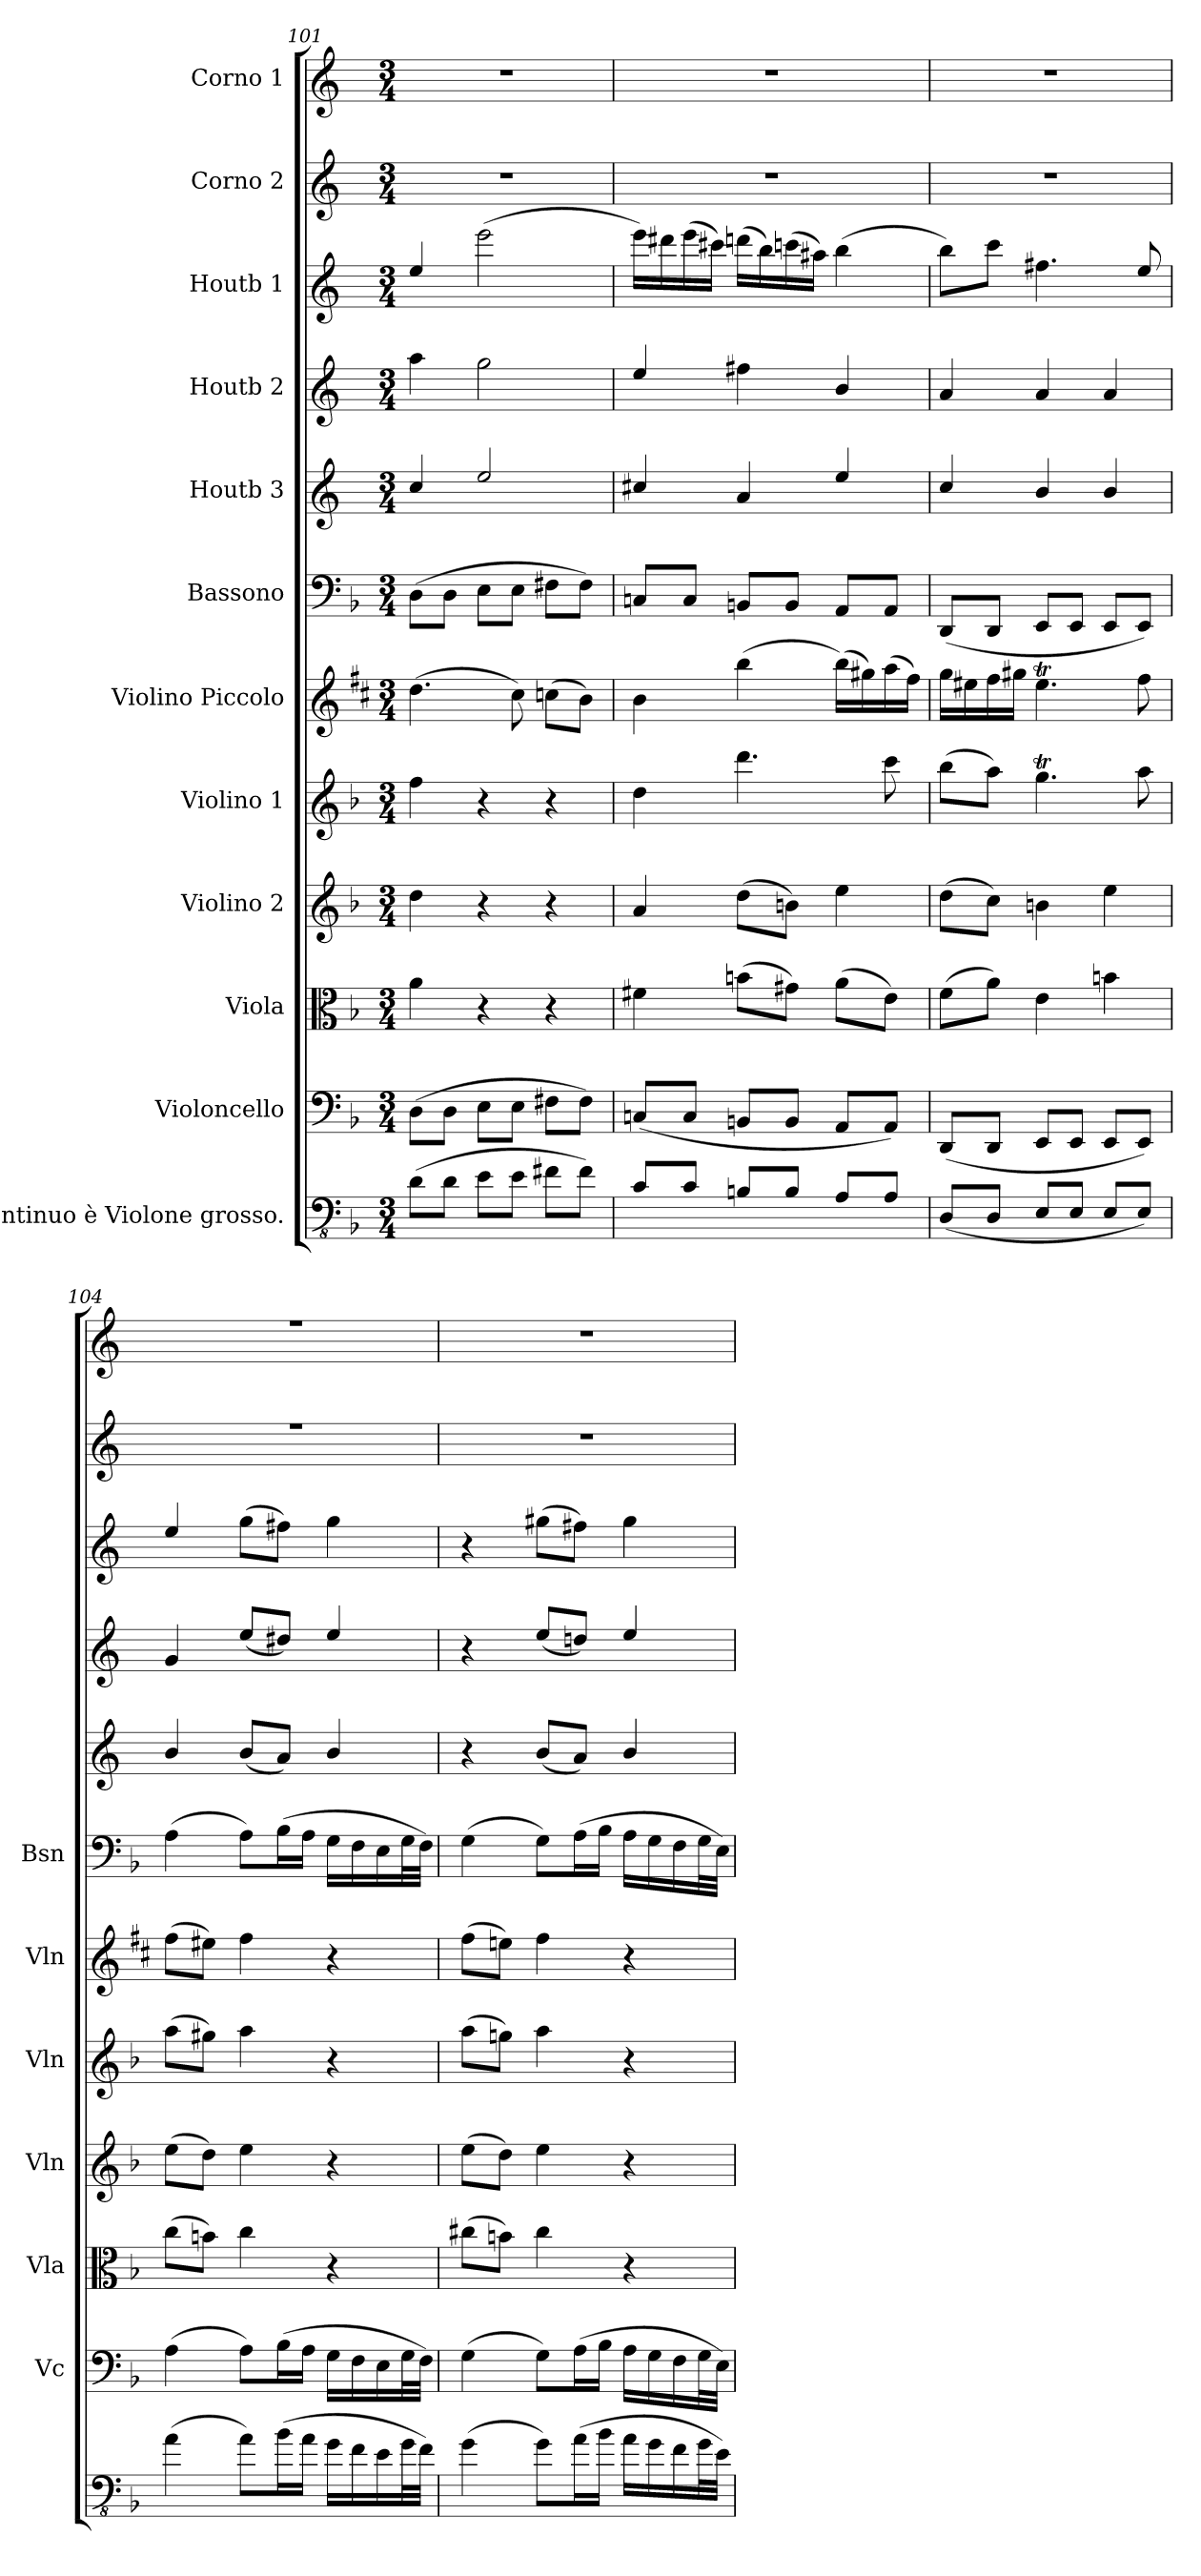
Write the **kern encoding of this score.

**kern	**kern	**kern	**kern	**kern	**kern	**dynam	**kern	**kern	**kern	**kern	**dynam	**kern	**kern
*part12	*part11	*part10	*part9	*part8	*part7	*part7	*part6	*part5	*part4	*part3	*part3	*part2	*part1
*staff12	*staff11	*staff10	*staff9	*staff8	*staff7	*staff7	*staff6	*staff5	*staff4	*staff3	*staff3	*staff2	*staff1
*I"Continuo è Violone grosso.	*I"Violoncello	*I"Viola	*I"Violino 2	*I"Violino 1	*I"Violino Piccolo	*	*I"Bassono	*I"Houtb 3	*I"Houtb 2	*I"Houtb 1	*	*I"Corno 2	*I"Corno 1
*	*I'Vc	*I'Vla	*I'Vln	*I'Vln	*I'Vln	*	*I'Bsn	*	*	*	*	*	*
*clefFv4	*clefF4	*clefC3	*clefG2	*clefG2	*clefG2	*	*clefF4	*clefG2	*clefG2	*clefG2	*	*clefG2	*clefG2
*ITrd7c12	*	*	*	*	*ITrd-2c-3	*	*	*ITrd4c7	*ITrd4c7	*ITrd4c7	*	*ITrd4c7	*ITrd4c7
*k[b-]	*k[b-]	*k[b-]	*k[b-]	*k[b-]	*k[b-]	*	*k[b-]	*k[b-]	*k[b-]	*k[b-]	*	*k[b-]	*k[b-]
*M3/4	*M3/4	*M3/4	*M3/4	*M3/4	*M3/4	*	*M3/4	*M3/4	*M3/4	*M3/4	*	*M3/4	*M3/4
=101	=101	=101	=101	=101	=101	=101	=101	=101	=101	=101	=101	=101	=101
(8DD\L	(8D\L	4a\	4dd\	4ff\	(4.ff\	.	(8D\L	4f/	4dd\	4a/	.	2.r	2.r
8DD\J	8D\J	.	.	.	.	.	8D\J	.	.	.	.	.	.
8EE\L	8E\L	4r	4r	4r	.	.	8E\L	2a/	2cc\	(2aa\	.	.	.
8EE\J	8E\J	.	.	.	8ee\)	.	8E\J	.	.	.	.	.	.
8FF#X\L	8F#X\L	4r	4r	4r	(8ee-X\L	.	8F#X\L	.	.	.	.	.	.
8FF#\J)	8F#\J)	.	.	.	8dd\J)	.	8F#\J)	.	.	.	.	.	.
=102	=102	=102	=102	=102	=102	=102	=102	=102	=102	=102	=102	=102	=102
8CC/L	(8Cn/L	4f#X\	4a/	4dd\	4dd\	.	8Cn/L	4f#X/	4a/	16aa\LL)	.	2.r	2.r
.	.	.	.	.	.	.	.	.	.	16gg#X\	.	.	.
8CC/J	8C/J	.	.	.	.	.	8C/J	.	.	(16aa\	.	.	.
.	.	.	.	.	.	.	.	.	.	16ff#X\JJ)	.	.	.
8BBBn/L	8BBn/L	(8bn\L	(8dd\L	4.ddd\	(4ddd\	.	8BBn/L	4d/	4bn\	(16ggn\LL	.	.	.
.	.	.	.	.	.	.	.	.	.	16ee\)	.	.	.
8BBB/J	8BB/J	8g#X\J)	8bn\J)	.	.	.	8BB/J	.	.	(16ffn\	.	.	.
.	.	.	.	.	.	.	.	.	.	16dd#X\JJ)	.	.	.
8AAA/L	8AA/L	(8a\L	4ee\	.	(16ddd\LL)	.	8AA/L	4a/	4e/	(4ee\	.	.	.
.	.	.	.	.	16bbn\)	.	.	.	.	.	.	.	.
8AAA/J	8AA/J)	8e\J)	.	8ccc\	(16ccc\	.	8AA/J	.	.	.	.	.	.
.	.	.	.	.	16aa\JJ)	.	.	.	.	.	.	.	.
=103	=103	=103	=103	=103	=103	=103	=103	=103	=103	=103	=103	=103	=103
(8DDD/L	(8DD/L	(8f\L	(8dd\L	(8bb-\L	16bb-\LL	.	(>8DD/L	4f/	4d/	8ee\L)	.	2.r	2.r
.	.	.	.	.	16gg#X\	.	.	.	.	.	.	.	.
8DDD/J	8DD/J	8a\J)	8cc\J)	8aa\J)	16aa\	.	8DD/J	.	.	8ff\J	.	.	.
.	.	.	.	.	16bbn\JJ	.	.	.	.	.	.	.	.
8EEE/L	8EE/L	4e\	4bn\	4.ggT\	4.gg#t\	.	8EE/L	4e/	4d/	4.bn\	.	.	.
8EEE/J	8EE/J	.	.	.	.	.	8EE/J	.	.	.	.	.	.
8EEE/L	8EE/L	4bn\	4ee\	.	.	.	8EE/L	4e/	4d/	.	.	.	.
8EEE/J)	8EE/J)	.	.	8aa\	8aa\	.	8EE/J)	.	.	8a/	.	.	.
!!LO:PB:g=z
=104	=104	=104	=104	=104	=104	=104	=104	=104	=104	=104	=104	=104	=104
*	*	*	*	*	*	*	*	*	*	*	*	*^	*^
!	!	!	!	!	!	!LO:DY:b	!	!	!	!	!	!	!	!	!
(4AA\	(4A\	(8cc\L	(8ee\L	(8aa\L	(8aa\L	other-dynamics	(4A\	4e/	4c/	4a/	.	2.r	2.d/yy	2.r	2.d/yy
.	.	8bn\J)	8dd\J)	8gg#X\J)	8gg#X\J)	.	.	.	.	.	.	.	.	.	.
!	!	!	!	!	!	!	!	!	!	!	!LO:DY:a	!	!	!	!
8AA\L)	8A\L)	4cc\	4ee\	4aa\	4aa\	.	8A\L)	(8e/L	(8a/L	(8cc\L	other-dynamics	.	.	.	.
(16BB-\L	(16B-\L	.	.	.	.	.	(16B-\L	8d/J)	8g#X/J)	8bn\J)	.	.	.	.	.
16AA\JJ	16A\JJ	.	.	.	.	.	16A\JJ	.	.	.	.	.	.	.	.
16GG\LL	16G\LL	4r	4r	4r	4r	.	16G\LL	4e/	4a/	4cc\	.	.	.	.	.
16FF\	16F\	.	.	.	.	.	16F\	.	.	.	.	.	.	.	.
16EE\	16E\	.	.	.	.	.	16E\	.	.	.	.	.	.	.	.
32GG\L	32G\L	.	.	.	.	.	32G\L	.	.	.	.	.	.	.	.
32FF\JJJ)	32F\JJJ)	.	.	.	.	.	32F\JJJ)	.	.	.	.	.	.	.	.
*	*	*	*	*	*	*	*	*	*	*	*	*v	*v	*	*
*	*	*	*	*	*	*	*	*	*	*	*	*	*v	*v
=105	=105	=105	=105	=105	=105	=105	=105	=105	=105	=105	=105	=105	=105
(4GG\	(4G\	(8cc#X\L	(8ee\L	(8aa\L	(8aa\L	.	(4G\	4r	4r	4r	.	2.r	2.r
.	.	8bn\J)	8dd\J)	8ggn\J)	8ggn\J)	.	.	.	.	.	.	.	.
8GG\L)	8G\L)	4cc#\	4ee\	4aa\	4aa\	.	8G\L)	(8e/L	(8a/L	(8cc#X\L	.	.	.
(16AA\L	(16A\L	.	.	.	.	.	(16A\L	8d/J)	8gn/J)	8bn\J)	.	.	.
16BB-\JJ	16B-\JJ	.	.	.	.	.	16B-\JJ	.	.	.	.	.	.
16AA\LL	16A\LL	4r	4r	4r	4r	.	16A\LL	4e/	4a/	4cc#\	.	.	.
16GG\	16G\	.	.	.	.	.	16G\	.	.	.	.	.	.
16FF\	16F\	.	.	.	.	.	16F\	.	.	.	.	.	.
32GG\L	32G\L	.	.	.	.	.	32G\L	.	.	.	.	.	.
32EE\JJJ)	32E\JJJ)	.	.	.	.	.	32E\JJJ)	.	.	.	.	.	.
=	=	=	=	=	=	=	=	=	=	=	=	=	=
*-	*-	*-	*-	*-	*-	*-	*-	*-	*-	*-	*-	*-	*-
